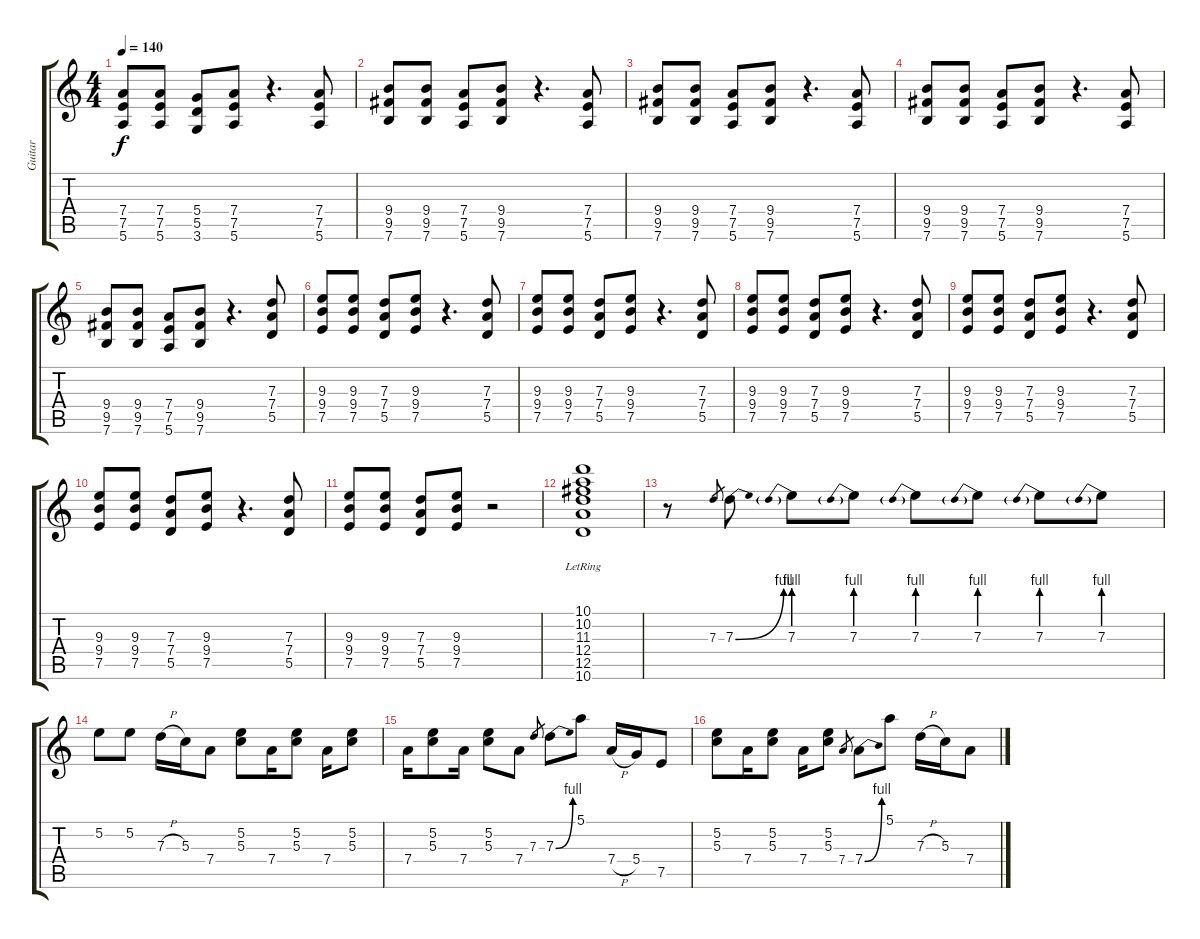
\track ("Guitar" "Guitar") {instrument distortionguitar}
\staff {score tabs}
\tuning (E4 B3 G3 D3 A2 E2) {hide}
\ts (4 4)
\tempo 140
\clef g2
\ks c
(7.4 7.5 5.6).8{dy f} (7.4 7.5 5.6).8 (5.4 5.5 3.6).8 (7.4 7.5 5.6).8 r.4{d} (7.4 7.5 5.6).8 |
(9.4 9.5 7.6).8 (9.4 9.5 7.6).8 (7.4 7.5 5.6).8 (9.4 9.5 7.6).8 r.4{d} (7.4 7.5 5.6).8 |
(9.4 9.5 7.6).8 (9.4 9.5 7.6).8 (7.4 7.5 5.6).8 (9.4 9.5 7.6).8 r.4{d} (7.4 7.5 5.6).8 |
(9.4 9.5 7.6).8 (9.4 9.5 7.6).8 (7.4 7.5 5.6).8 (9.4 9.5 7.6).8 r.4{d} (7.4 7.5 5.6).8 |
(9.4 9.5 7.6).8 (9.4 9.5 7.6).8 (7.4 7.5 5.6).8 (9.4 9.5 7.6).8 r.4{d} (7.3 7.4 5.5).8 |
(9.3 9.4 7.5).8 (9.3 9.4 7.5).8 (7.3 7.4 5.5).8 (9.3 9.4 7.5).8 r.4{d} (7.3 7.4 5.5).8 |
(9.3 9.4 7.5).8 (9.3 9.4 7.5).8 (7.3 7.4 5.5).8 (9.3 9.4 7.5).8 r.4{d} (7.3 7.4 5.5).8 |
(9.3 9.4 7.5).8 (9.3 9.4 7.5).8 (7.3 7.4 5.5).8 (9.3 9.4 7.5).8 r.4{d} (7.3 7.4 5.5).8 |
(9.3 9.4 7.5).8 (9.3 9.4 7.5).8 (7.3 7.4 5.5).8 (9.3 9.4 7.5).8 r.4{d} (7.3 7.4 5.5).8 |
(9.3 9.4 7.5).8 (9.3 9.4 7.5).8 (7.3 7.4 5.5).8 (9.3 9.4 7.5).8 r.4{d} (7.3 7.4 5.5).8 |
(9.3 9.4 7.5).8 (9.3 9.4 7.5).8 (7.3 7.4 5.5).8 (9.3 9.4 7.5).8 r.2 |
(10.1{lr} 10.2{lr} 11.3{lr} 12.4{lr} 12.5{lr} 10.6{lr}).1 |
r.8{volume 13} 7.3.8{gr} 7.3{be (bend 0 0 60 4)}.8 7.3{be (prebend 0 4 60 4)}.8 7.3{be (prebend 0 4 60 4)}.8 7.3{be (prebend 0 4 60 4)}.8 7.3{be (prebend 0 4 60 4)}.8 7.3{be (prebend 0 4 60 4)}.8 7.3{be (prebend 0 4 60 4)}.8 |
5.2.8 5.2.8 7.3{h}.16 5.3.16 7.4.8 (5.2 5.3).8 7.4.16 (5.2 5.3).8 7.4.16 (5.2 5.3).8 |
7.4.16 (5.2 5.3).8 7.4.16 (5.2 5.3).8 7.4.8 7.3.8{gr} 7.3{be (bend 0 0 60 4)}.8 5.1.8 7.4{h}.16 5.4.16 7.5.8 |
(5.2 5.3).8 7.4.16 (5.2 5.3).8 7.4.16 (5.2 5.3).8 7.4.8{gr} 7.4{be (bend 0 0 60 4)}.8 5.1.8 7.3{h}.16 5.3.16 7.4.8
